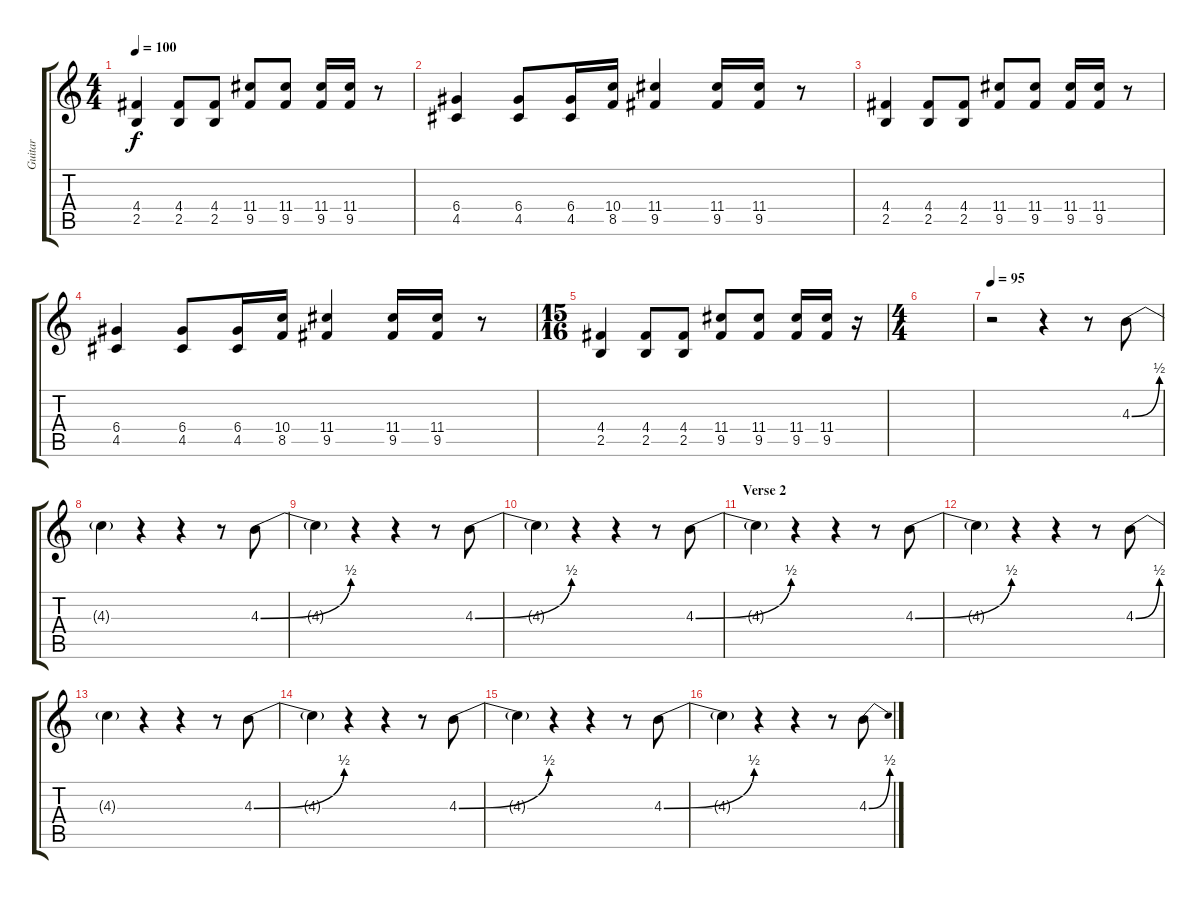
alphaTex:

\track ("Guitar" "Guitar") {instrument distortionguitar}
\staff {score tabs}
\tuning (E4 B3 G3 D3 A2 E2) {hide}
\ts (4 4)
\tempo 100
\clef g2
\ks c
(4.4 2.5).4{dy f} (4.4 2.5).8 (4.4 2.5).8 (11.4 9.5).8 (11.4 9.5).8 (11.4 9.5).16 (11.4 9.5).16 r.8 |
(6.4 4.5).4 (6.4 4.5).8 (6.4 4.5).16 (10.4 8.5).16 (11.4 9.5).4 (11.4 9.5).16 (11.4 9.5).16 r.8 |
(4.4 2.5).4 (4.4 2.5).8 (4.4 2.5).8 (11.4 9.5).8 (11.4 9.5).8 (11.4 9.5).16 (11.4 9.5).16 r.8 |
(6.4 4.5).4 (6.4 4.5).8 (6.4 4.5).16 (10.4 8.5).16 (11.4 9.5).4 (11.4 9.5).16 (11.4 9.5).16 r.8 |
\ts (15 16)
(4.4 2.5).4 (4.4 2.5).8 (4.4 2.5).8 (11.4 9.5).8 (11.4 9.5).8 (11.4 9.5).16 (11.4 9.5).16 r.16 |
\ts (4 4)
|
\tempo 95
r.2{volume 10 balance 0} r.4 r.8 4.3{be (bend 0 0 60 2)}.8 |
4.3{t}.4 r.4 r.4 r.8 4.3{be (bend 0 0 60 2)}.8 |
4.3{t}.4 r.4 r.4 r.8 4.3{be (bend 0 0 60 2)}.8 |
4.3{t}.4 r.4 r.4 r.8 4.3{be (bend 0 0 60 2)}.8 |
\section ("" "Verse 2")
4.3{t}.4 r.4 r.4 r.8 4.3{be (bend 0 0 60 2)}.8 |
4.3{t}.4 r.4 r.4 r.8 4.3{be (bend 0 0 60 2)}.8 |
4.3{t}.4 r.4 r.4 r.8 4.3{be (bend 0 0 60 2)}.8 |
4.3{t}.4 r.4 r.4 r.8 4.3{be (bend 0 0 60 2)}.8 |
4.3{t}.4 r.4 r.4 r.8 4.3{be (bend 0 0 60 2)}.8 |
4.3{t}.4 r.4 r.4 r.8 4.3{be (bend 0 0 60 2)}.8
